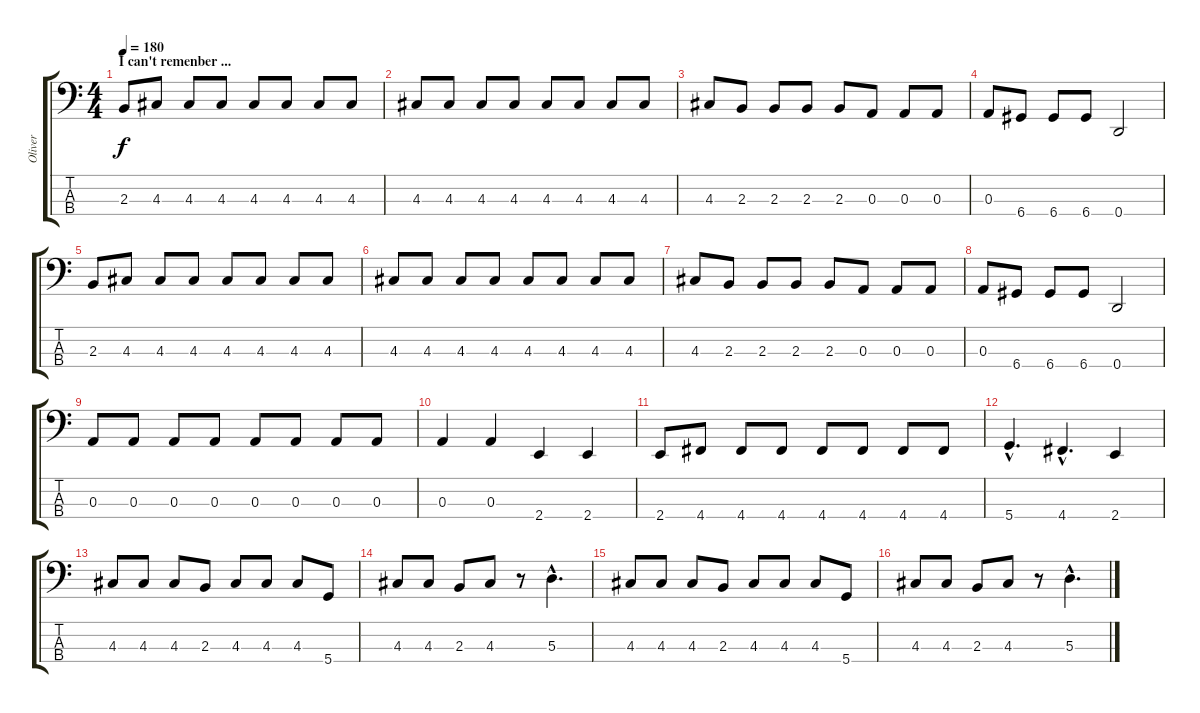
\track ("Oliver" "Oliver") {instrument electricbasspick}
\staff {score tabs}
\tuning (G2 D2 A1 D1) {hide}
\ts (4 4)
\section ("" "I can't remenber ...")
\tempo 180
\clef f4
\ks c
2.3.8{dy f} 4.3.8 4.3.8 4.3.8 4.3.8 4.3.8 4.3.8 4.3.8 |
4.3.8 4.3.8 4.3.8 4.3.8 4.3.8 4.3.8 4.3.8 4.3.8 |
4.3.8 2.3.8 2.3.8 2.3.8 2.3.8 0.3.8 0.3.8 0.3.8 |
0.3.8 6.4.8 6.4.8 6.4.8 0.4.2 |
2.3.8 4.3.8 4.3.8 4.3.8 4.3.8 4.3.8 4.3.8 4.3.8 |
4.3.8 4.3.8 4.3.8 4.3.8 4.3.8 4.3.8 4.3.8 4.3.8 |
4.3.8 2.3.8 2.3.8 2.3.8 2.3.8 0.3.8 0.3.8 0.3.8 |
0.3.8 6.4.8 6.4.8 6.4.8 0.4.2 |
0.3.8 0.3.8 0.3.8 0.3.8 0.3.8 0.3.8 0.3.8 0.3.8 |
0.3.4 0.3.4 2.4.4 2.4.4 |
2.4.8 4.4.8 4.4.8 4.4.8 4.4.8 4.4.8 4.4.8 4.4.8 |
5.4{hac}.4{d} 4.4{hac}.4{d} 2.4.4 |
4.3.8 4.3.8 4.3.8 2.3.8 4.3.8 4.3.8 4.3.8 5.4.8 |
4.3.8 4.3.8 2.3.8 4.3.8 r.8 5.3{hac}.4{d} |
4.3.8 4.3.8 4.3.8 2.3.8 4.3.8 4.3.8 4.3.8 5.4.8 |
4.3.8 4.3.8 2.3.8 4.3.8 r.8 5.3{hac}.4{d}
